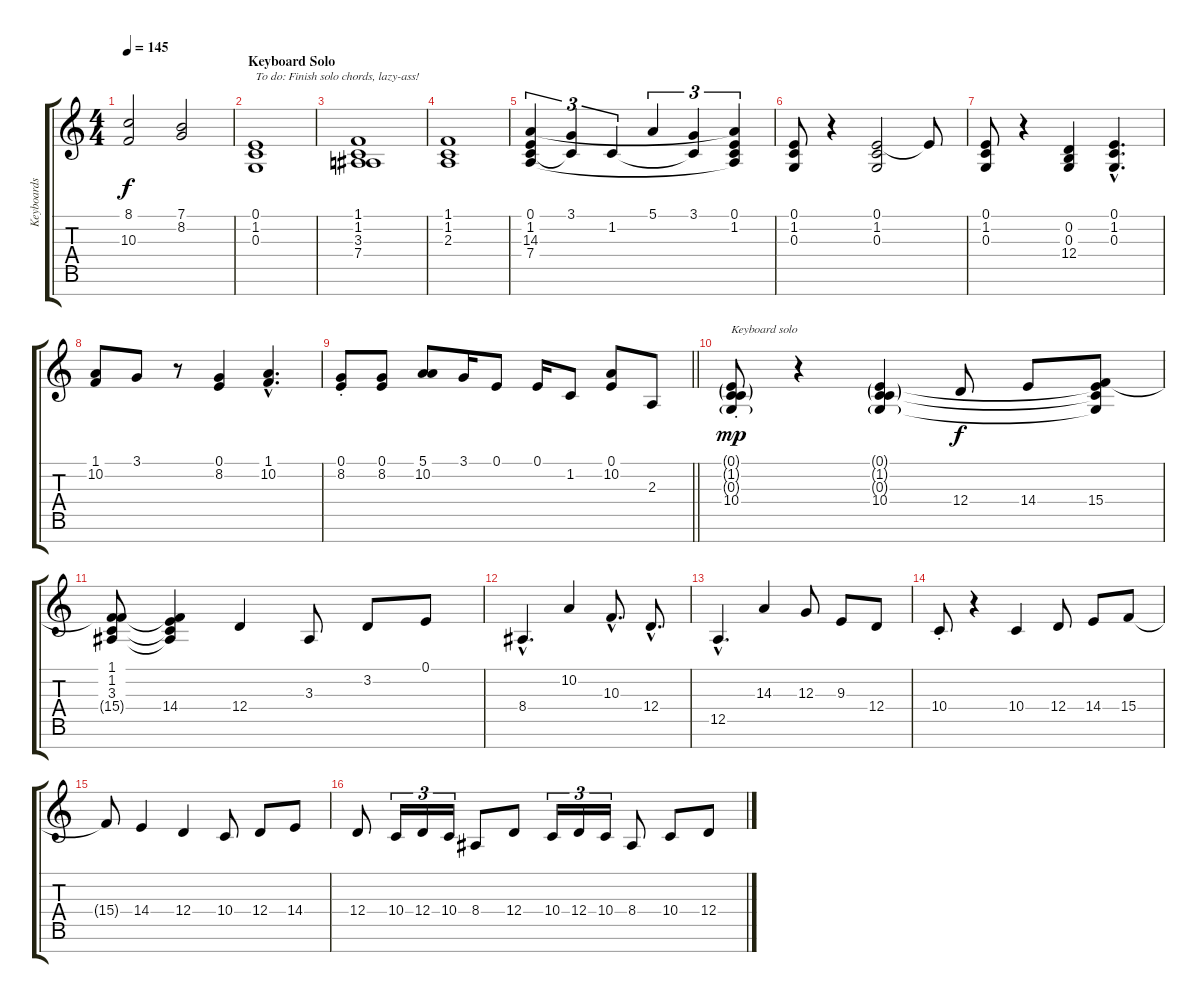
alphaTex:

\track ("Keyboards" "Keyboards") {instrument acousticgrandpiano}
\staff {score tabs}
\tuning (E4 B3 G3 D3 A2 E2 B1) {hide}
\ts (4 4)
\tempo 145
\clef g2
\ks c
(8.1 10.3).2{dy f} (7.1 8.2).2 |
\section ("" "Keyboard Solo")
(0.1 1.2 0.3).1{txt "To do: Finish solo chords, lazy-ass!" volume 8 instrument electricpiano2} |
(1.1 1.2 3.3 7.4).1 |
(1.1 1.2 2.3).1 |
(0.1 1.2 14.3 7.4).4{tu (3 2)} (3.1 1.2{t}).4{tu (3 2)} 1.2.4{tu (3 2)} 5.1.4{tu (3 2)} (3.1 1.2{t}).4{tu (3 2)} (0.1 1.2 14.3{t} 7.4{t}).4{tu (3 2)} |
(0.1 1.2 0.3).8 r.4 (0.1 1.2 0.3).2 0.1{t}.8 |
(0.1 1.2 0.3).8 r.4 (0.2 0.3 12.4).4 (0.1{hac} 1.2{hac} 0.3{hac}).4{d} |
(1.1 10.2).8 3.1.8 r.8 (0.1 8.2).4 (1.1{hac} 10.2{hac}).4{d} |
\barLineRight lightlight
(0.1{st} 8.2).8 (0.1 8.2).8 (5.1 10.2).8 3.1.16 0.1.8 0.1.16 1.2.8 (0.1 10.2).8 2.3.8 |
(0.1{g} 1.2{g} 0.3{g} 10.4{st}).8{txt "Keyboard solo" dy mp volume 13} r.4 (0.1{g} 1.2{g} 0.3{g} 10.4).4 12.4.8{dy f} 14.4.8 (0.1{t} 1.2{t} 0.3{t} 15.4).8 |
(1.1 1.2 3.3 15.4{t}).8 (1.1{t} 1.2{t} 3.3{t} 14.4).4 12.4.4 3.3.8 3.2.8 0.1.8 |
8.4{hac}.4{d} 10.2.4 10.3{hac}.8{d} 12.4{hac}.8{d} |
12.5{hac}.4{d} 14.3.4 12.3.8 9.3.8 12.4.8 |
10.4{st}.8 r.4 10.4.4 12.4.8 14.4.8 15.4.8 |
15.4{t}.8 14.4.4 12.4.4 10.4.8 12.4.8 14.4.8 |
12.4.8 10.4.16{tu (3 2)} 12.4.16{tu (3 2)} 10.4.16{tu (3 2)} 8.4.8 12.4.8 10.4.16{tu (3 2)} 12.4.16{tu (3 2)} 10.4.16{tu (3 2)} 8.4.8 10.4.8 12.4.8
